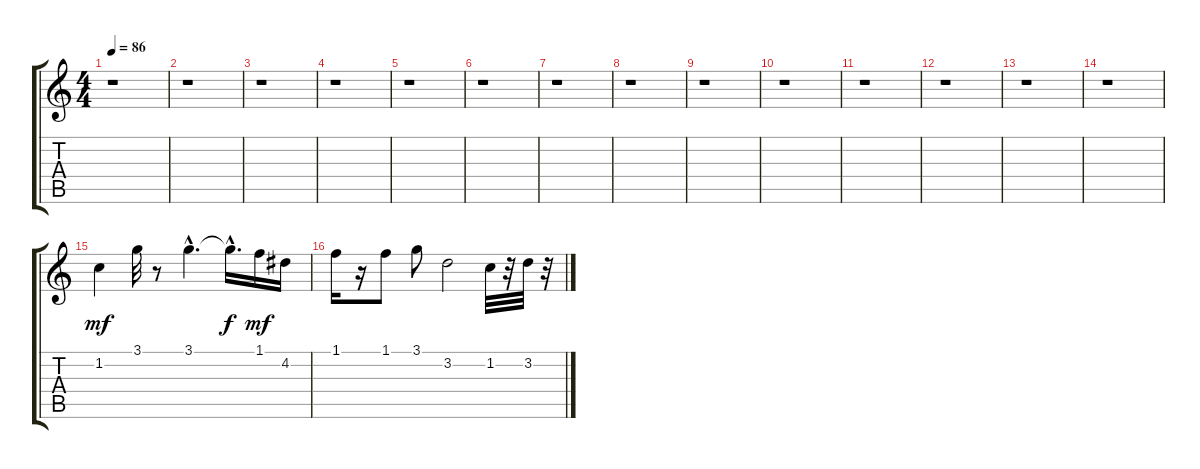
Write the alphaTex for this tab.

\track "" {instrument electricguitarmuted}
\staff {score tabs}
\tuning (E4 B3 G3 D3 A2 E2) {hide}
\ts (4 4)
\tempo 86
\clef g2
\ks c
r.1{dy f} |
r.1 |
r.1 |
r.1 |
r.1 |
r.1 |
r.1 |
r.1 |
r.1 |
r.1 |
r.1 |
r.1 |
r.1 |
r.1 |
1.2.4{dy mf} 3.1.32 r.8 3.1{hac}.4{d} 3.1{hac t}.16{d dy f} 1.1.16{dy mf} 4.2.16 |
1.1.16 r.16 1.1.8 3.1.8 3.2.2 1.2.32 r.32 3.2.32 r.32
